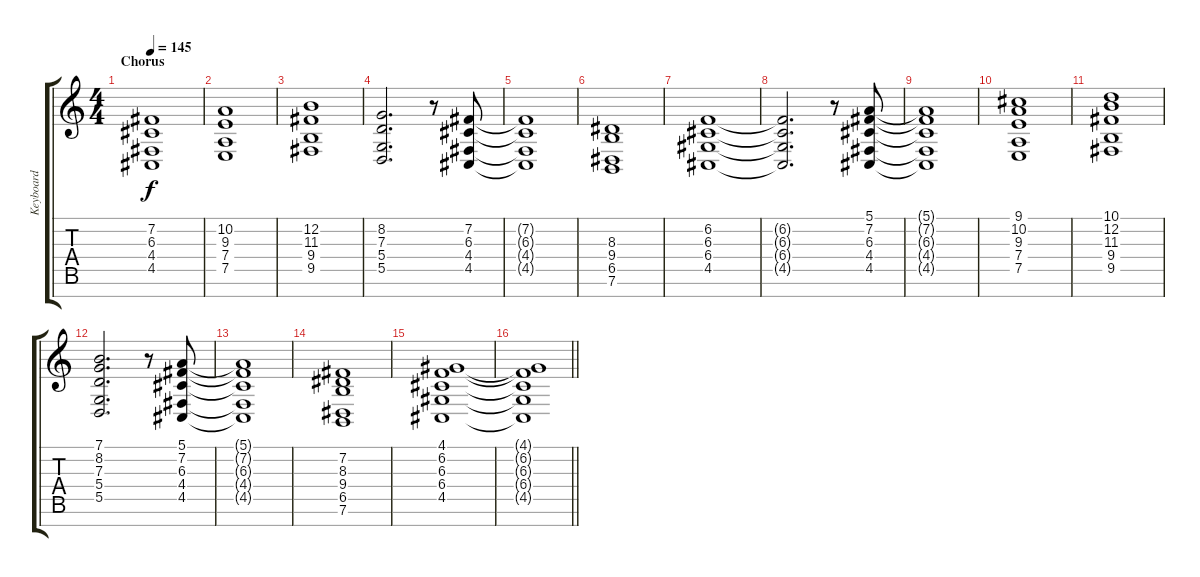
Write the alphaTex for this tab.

\track ("Keyboard" "Keyboard") {instrument stringensemble1}
\staff {score tabs}
\tuning (E4 B3 G3 D3 A2 E2 B1) {hide}
\ts (4 4)
\section ("" "Chorus")
\tempo 145
\clef g2
\ks c
(7.2{t} 6.3{t} 4.4{t} 4.5{t}).1{dy f} |
(10.2 9.3 7.4 7.5).1 |
(12.2 11.3 9.4 9.5).1 |
(8.2 7.3 5.4 5.5).2{d} r.8 (7.2 6.3 4.4 4.5).8 |
(7.2{t} 6.3{t} 4.4{t} 4.5{t}).1 |
(8.3 9.4 6.5 7.6).1 |
(6.2 6.3 6.4 4.5).1 |
(6.2{t} 6.3{t} 6.4{t} 4.5{t}).2{d} r.8 (5.1 7.2 6.3 4.4 4.5).8 |
(5.1{t} 7.2{t} 6.3{t} 4.4{t} 4.5{t}).1 |
(9.1 10.2 9.3 7.4 7.5).1 |
(10.1 12.2 11.3 9.4 9.5).1 |
(7.1 8.2 7.3 5.4 5.5).2{d} r.8 (5.1 7.2 6.3 4.4 4.5).8 |
(5.1{t} 7.2{t} 6.3{t} 4.4{t} 4.5{t}).1 |
(7.2 8.3 9.4 6.5 7.6).1 |
(4.1 6.2 6.3 6.4 4.5).1 |
\barLineRight lightlight
(4.1{t} 6.2{t} 6.3{t} 6.4{t} 4.5{t}).1
